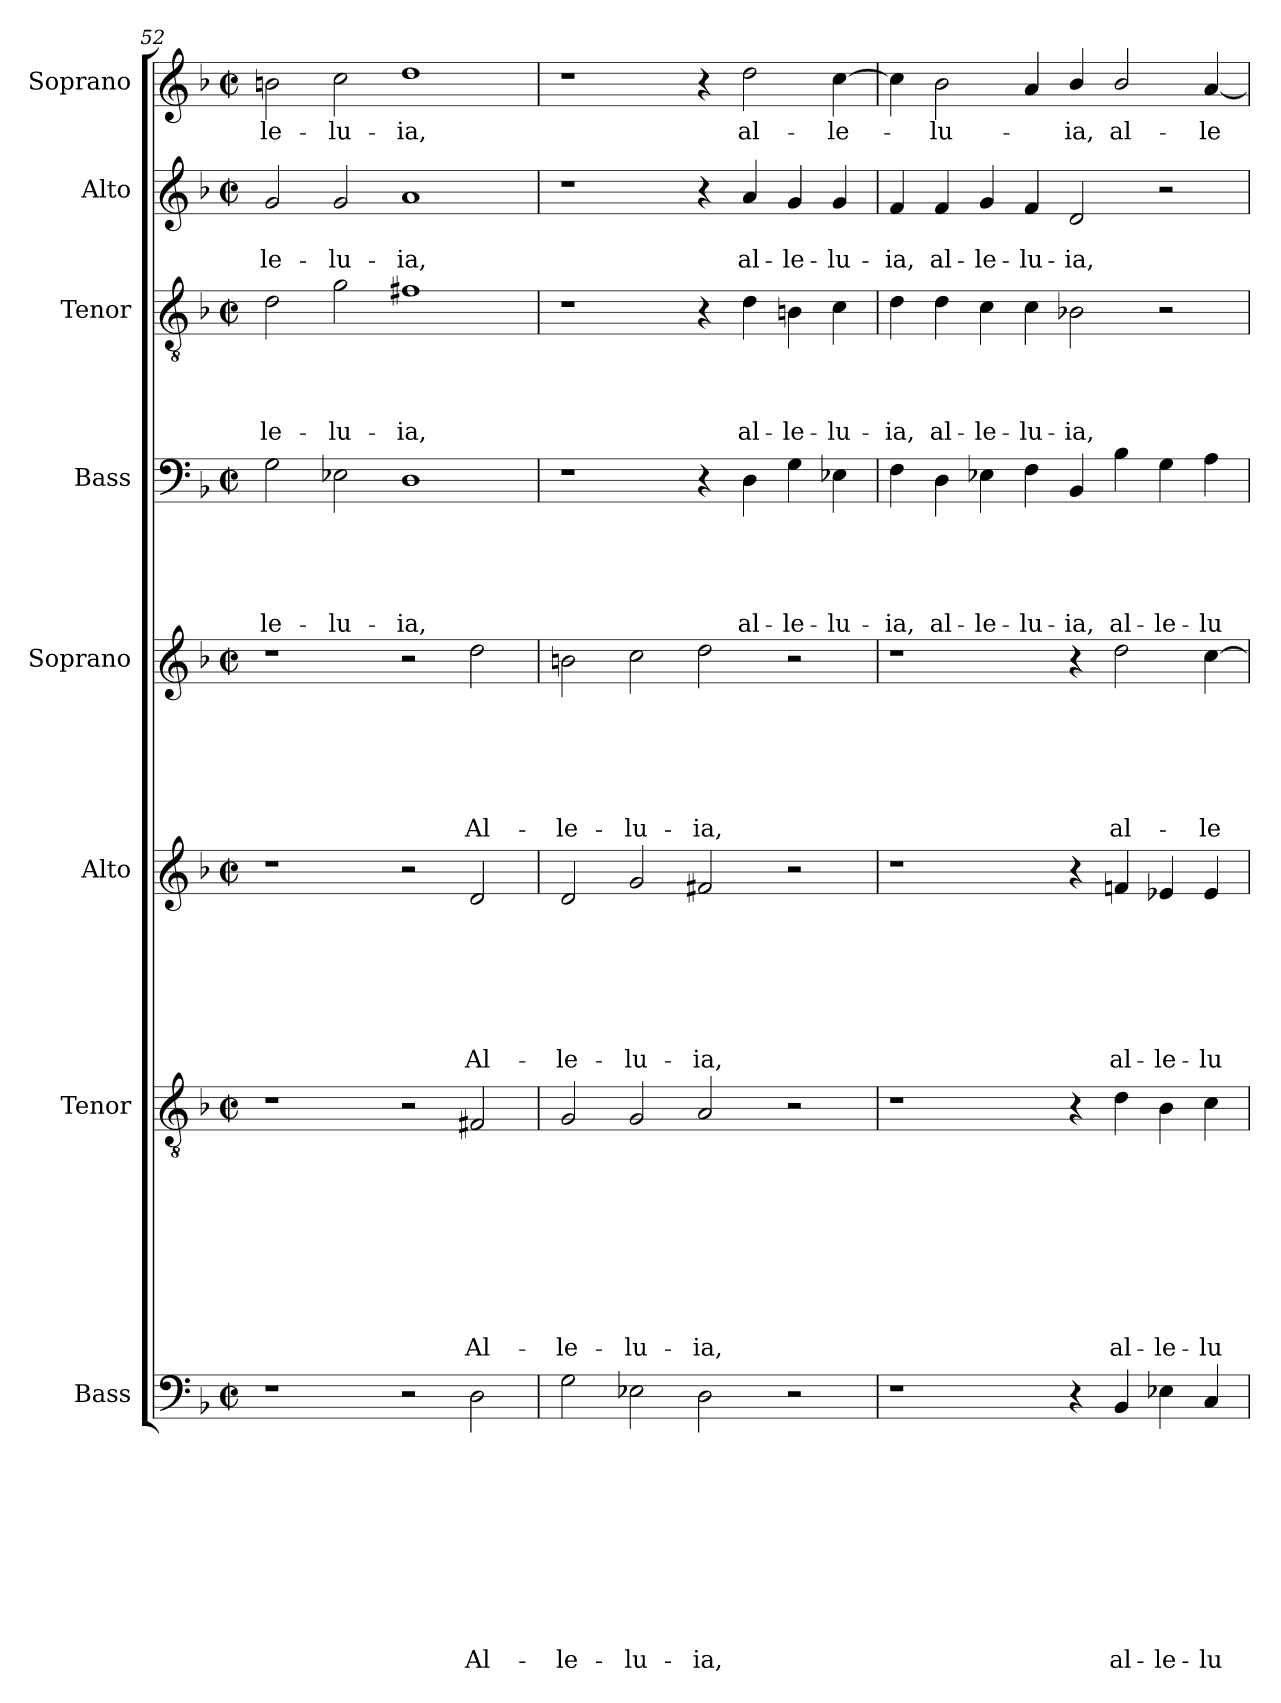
**kern	**text	**text	**text	**text	**text	**text	**text	**text	**text	**text	**kern	**text	**text	**text	**text	**text	**text	**text	**text	**text	**kern	**text	**text	**text	**text	**text	**text	**text	**kern	**text	**text	**text	**text	**text	**text	**kern	**text	**text	**text	**text	**text	**kern	**text	**text	**text	**text	**kern	**text	**text	**kern	**text
*part8	*part8	*part8	*part8	*part8	*part8	*part8	*part8	*part8	*part8	*part8	*part7	*part7	*part7	*part7	*part7	*part7	*part7	*part7	*part7	*part7	*part6	*part6	*part6	*part6	*part6	*part6	*part6	*part6	*part5	*part5	*part5	*part5	*part5	*part5	*part5	*part4	*part4	*part4	*part4	*part4	*part4	*part3	*part3	*part3	*part3	*part3	*part2	*part2	*part2	*part1	*part1
*staff8	*staff8	*staff8	*staff8	*staff8	*staff8	*staff8	*staff8	*staff8	*staff8	*staff8	*staff7	*staff7	*staff7	*staff7	*staff7	*staff7	*staff7	*staff7	*staff7	*staff7	*staff6	*staff6	*staff6	*staff6	*staff6	*staff6	*staff6	*staff6	*staff5	*staff5	*staff5	*staff5	*staff5	*staff5	*staff5	*staff4	*staff4	*staff4	*staff4	*staff4	*staff4	*staff3	*staff3	*staff3	*staff3	*staff3	*staff2	*staff2	*staff2	*staff1	*staff1
*I"Bass	*	*	*	*	*	*	*	*	*	*	*I"Tenor	*	*	*	*	*	*	*	*	*	*I"Alto	*	*	*	*	*	*	*	*I"Soprano	*	*	*	*	*	*	*I"Bass	*	*	*	*	*	*I"Tenor	*	*	*	*	*I"Alto	*	*	*I"Soprano	*
*I'B.	*	*	*	*	*	*	*	*	*	*	*I'T.	*	*	*	*	*	*	*	*	*	*I'A. 2	*	*	*	*	*	*	*	*I'S.	*	*	*	*	*	*	*I'B.	*	*	*	*	*	*I'T.	*	*	*	*	*I'A.	*	*	*I'S.	*
!!LO:LB:g=z
*clefF4	*	*	*	*	*	*	*	*	*	*	*clefGv2	*	*	*	*	*	*	*	*	*	*clefG2	*	*	*	*	*	*	*	*clefG2	*	*	*	*	*	*	*clefF4	*	*	*	*	*	*clefGv2	*	*	*	*	*clefG2	*	*	*clefG2	*
*k[b-]	*	*	*	*	*	*	*	*	*	*	*k[b-]	*	*	*	*	*	*	*	*	*	*k[b-]	*	*	*	*	*	*	*	*k[b-]	*	*	*	*	*	*	*k[b-]	*	*	*	*	*	*k[b-]	*	*	*	*	*k[b-]	*	*	*k[b-]	*
*F:	*	*	*	*	*	*	*	*	*	*	*F:	*	*	*	*	*	*	*	*	*	*F:	*	*	*	*	*	*	*	*F:	*	*	*	*	*	*	*F:	*	*	*	*	*	*F:	*	*	*	*	*F:	*	*	*F:	*
*M2/2	*	*	*	*	*	*	*	*	*	*	*M2/2	*	*	*	*	*	*	*	*	*	*M2/2	*	*	*	*	*	*	*	*M2/2	*	*	*	*	*	*	*M2/2	*	*	*	*	*	*M2/2	*	*	*	*	*M2/2	*	*	*M2/2	*
*met(c|)	*	*	*	*	*	*	*	*	*	*	*met(c|)	*	*	*	*	*	*	*	*	*	*met(c|)	*	*	*	*	*	*	*	*met(c|)	*	*	*	*	*	*	*met(c|)	*	*	*	*	*	*met(c|)	*	*	*	*	*met(c|)	*	*	*met(c|)	*
=52	=52	=52	=52	=52	=52	=52	=52	=52	=52	=52	=52	=52	=52	=52	=52	=52	=52	=52	=52	=52	=52	=52	=52	=52	=52	=52	=52	=52	=52	=52	=52	=52	=52	=52	=52	=52	=52	=52	=52	=52	=52	=52	=52	=52	=52	=52	=52	=52	=52	=52	=52
!	!	!	!	!	!	!	!	!	!	!	!	!	!	!	!	!	!	!	!	!	!	!	!	!	!	!	!	!	!	!	!	!	!	!	!	!	!	!	!	!	!LO:LY:b	!	!	!	!	!LO:LY:b	!	!	!LO:LY:b	!	!LO:LY:b
1r	.	.	.	.	.	.	.	.	.	.	1r	.	.	.	.	.	.	.	.	.	1r	.	.	.	.	.	.	.	1r	.	.	.	.	.	.	2G\	.	.	.	.	-le-	2d\	.	.	.	-le-	2g/	.	-le-	2bn\	-le-
!	!	!	!	!	!	!	!	!	!	!	!	!	!	!	!	!	!	!	!	!	!	!	!	!	!	!	!	!	!	!	!	!	!	!	!	!	!	!	!	!	!LO:LY:b	!	!	!	!	!LO:LY:b	!	!	!LO:LY:b	!	!LO:LY:b
.	.	.	.	.	.	.	.	.	.	.	.	.	.	.	.	.	.	.	.	.	.	.	.	.	.	.	.	.	.	.	.	.	.	.	.	2E-X\	.	.	.	.	-lu-	2g\	.	.	.	-lu-	2g/	.	-lu-	2cc\	-lu-
!	!	!	!	!	!	!	!	!	!	!	!	!	!	!	!	!	!	!	!	!	!	!	!	!	!	!	!	!	!	!	!	!	!	!	!	!	!	!	!	!	!LO:LY:b	!	!	!	!	!LO:LY:b	!	!	!LO:LY:b	!	!LO:LY:b
2r	.	.	.	.	.	.	.	.	.	.	2r	.	.	.	.	.	.	.	.	.	2r	.	.	.	.	.	.	.	2r	.	.	.	.	.	.	1D	.	.	.	.	-ia,	1f#X	.	.	.	-ia,	1a	.	-ia,	1dd	-ia,
!	!	!	!	!	!	!	!	!	!	!LO:LY:b	!	!	!	!	!	!	!	!	!	!LO:LY:b	!	!	!	!	!	!	!	!LO:LY:b	!	!	!	!	!	!	!LO:LY:b	!	!	!	!	!	!	!	!	!	!	!	!	!	!	!	!
2D\	.	.	.	.	.	.	.	.	.	Al-	2F#X/	.	.	.	.	.	.	.	.	Al-	2d/	.	.	.	.	.	.	Al-	2dd\	.	.	.	.	.	Al-	.	.	.	.	.	.	.	.	.	.	.	.	.	.	.	.
=53	=53	=53	=53	=53	=53	=53	=53	=53	=53	=53	=53	=53	=53	=53	=53	=53	=53	=53	=53	=53	=53	=53	=53	=53	=53	=53	=53	=53	=53	=53	=53	=53	=53	=53	=53	=53	=53	=53	=53	=53	=53	=53	=53	=53	=53	=53	=53	=53	=53	=53	=53
!	!	!	!	!	!	!	!	!	!	!LO:LY:b	!	!	!	!	!	!	!	!	!	!LO:LY:b	!	!	!	!	!	!	!	!LO:LY:b	!	!	!	!	!	!	!LO:LY:b	!	!	!	!	!	!	!	!	!	!	!	!	!	!	!	!
2G\	.	.	.	.	.	.	.	.	.	-le-	2G/	.	.	.	.	.	.	.	.	-le-	2d/	.	.	.	.	.	.	-le-	2bn\	.	.	.	.	.	-le-	1r	.	.	.	.	.	1r	.	.	.	.	1r	.	.	1r	.
!	!	!	!	!	!	!	!	!	!	!LO:LY:b	!	!	!	!	!	!	!	!	!	!LO:LY:b	!	!	!	!	!	!	!	!LO:LY:b	!	!	!	!	!	!	!LO:LY:b	!	!	!	!	!	!	!	!	!	!	!	!	!	!	!	!
2E-X\	.	.	.	.	.	.	.	.	.	-lu-	2G/	.	.	.	.	.	.	.	.	-lu-	2g/	.	.	.	.	.	.	-lu-	2cc\	.	.	.	.	.	-lu-	.	.	.	.	.	.	.	.	.	.	.	.	.	.	.	.
!	!	!	!	!	!	!	!	!	!	!LO:LY:b	!	!	!	!	!	!	!	!	!	!LO:LY:b	!	!	!	!	!	!	!	!LO:LY:b	!	!	!	!	!	!	!LO:LY:b	!	!	!	!	!	!	!	!	!	!	!	!	!	!	!	!
2D\	.	.	.	.	.	.	.	.	.	-ia,	2A/	.	.	.	.	.	.	.	.	-ia,	2f#X/	.	.	.	.	.	.	-ia,	2dd\	.	.	.	.	.	-ia,	4r	.	.	.	.	.	4r	.	.	.	.	4r	.	.	4r	.
!	!	!	!	!	!	!	!	!	!	!	!	!	!	!	!	!	!	!	!	!	!	!	!	!	!	!	!	!	!	!	!	!	!	!	!	!	!	!	!	!	!LO:LY:b	!	!	!	!	!LO:LY:b	!	!	!LO:LY:b	!	!LO:LY:b
.	.	.	.	.	.	.	.	.	.	.	.	.	.	.	.	.	.	.	.	.	.	.	.	.	.	.	.	.	.	.	.	.	.	.	.	4D\	.	.	.	.	al-	4d\	.	.	.	al-	4a/	.	al-	2dd\	al-
!	!	!	!	!	!	!	!	!	!	!	!	!	!	!	!	!	!	!	!	!	!	!	!	!	!	!	!	!	!	!	!	!	!	!	!	!	!	!	!	!	!LO:LY:b	!	!	!	!	!LO:LY:b	!	!	!LO:LY:b	!	!
2r	.	.	.	.	.	.	.	.	.	.	2r	.	.	.	.	.	.	.	.	.	2r	.	.	.	.	.	.	.	2r	.	.	.	.	.	.	4G\	.	.	.	.	-le-	4Bn\	.	.	.	-le-	4g/	.	-le-	.	.
!	!	!	!	!	!	!	!	!	!	!	!	!	!	!	!	!	!	!	!	!	!	!	!	!	!	!	!	!	!	!	!	!	!	!	!	!	!	!	!	!	!LO:LY:b	!	!	!	!	!LO:LY:b	!	!	!LO:LY:b	!	!LO:LY:b
.	.	.	.	.	.	.	.	.	.	.	.	.	.	.	.	.	.	.	.	.	.	.	.	.	.	.	.	.	.	.	.	.	.	.	.	4E-X\	.	.	.	.	-lu-	4c\	.	.	.	-lu-	4g/	.	-lu-	[>4cc\	-le-
=54	=54	=54	=54	=54	=54	=54	=54	=54	=54	=54	=54	=54	=54	=54	=54	=54	=54	=54	=54	=54	=54	=54	=54	=54	=54	=54	=54	=54	=54	=54	=54	=54	=54	=54	=54	=54	=54	=54	=54	=54	=54	=54	=54	=54	=54	=54	=54	=54	=54	=54	=54
!	!	!	!	!	!	!	!	!	!	!	!	!	!	!	!	!	!	!	!	!	!	!	!	!	!	!	!	!	!	!	!	!	!	!	!	!	!	!	!	!	!LO:LY:b	!	!	!	!	!LO:LY:b	!	!	!LO:LY:b	!	!
1r	.	.	.	.	.	.	.	.	.	.	1r	.	.	.	.	.	.	.	.	.	1r	.	.	.	.	.	.	.	1r	.	.	.	.	.	.	4F\	.	.	.	.	-ia,	4d\	.	.	.	-ia,	4f/	.	-ia,	4cc\]	.
!	!	!	!	!	!	!	!	!	!	!	!	!	!	!	!	!	!	!	!	!	!	!	!	!	!	!	!	!	!	!	!	!	!	!	!	!	!	!	!	!	!LO:LY:b	!	!	!	!	!LO:LY:b	!	!	!LO:LY:b	!	!LO:LY:b
.	.	.	.	.	.	.	.	.	.	.	.	.	.	.	.	.	.	.	.	.	.	.	.	.	.	.	.	.	.	.	.	.	.	.	.	4D\	.	.	.	.	al-	4d\	.	.	.	al-	4f/	.	al-	2b-\	-lu-
!	!	!	!	!	!	!	!	!	!	!	!	!	!	!	!	!	!	!	!	!	!	!	!	!	!	!	!	!	!	!	!	!	!	!	!	!	!	!	!	!	!LO:LY:b	!	!	!	!	!LO:LY:b	!	!	!LO:LY:b	!	!
.	.	.	.	.	.	.	.	.	.	.	.	.	.	.	.	.	.	.	.	.	.	.	.	.	.	.	.	.	.	.	.	.	.	.	.	4E-X\	.	.	.	.	-le-	4c\	.	.	.	-le-	4g/	.	-le-	.	.
!	!	!	!	!	!	!	!	!	!	!	!	!	!	!	!	!	!	!	!	!	!	!	!	!	!	!	!	!	!	!	!	!	!	!	!	!	!	!	!	!	!LO:LY:b	!	!	!	!	!LO:LY:b	!	!	!LO:LY:b	!	!
.	.	.	.	.	.	.	.	.	.	.	.	.	.	.	.	.	.	.	.	.	.	.	.	.	.	.	.	.	.	.	.	.	.	.	.	4F\	.	.	.	.	-lu-	4c\	.	.	.	-lu-	4f/	.	-lu-	4a/	.
!	!	!	!	!	!	!	!	!	!	!	!	!	!	!	!	!	!	!	!	!	!	!	!	!	!	!	!	!	!	!	!	!	!	!	!	!	!	!	!	!	!LO:LY:b	!	!	!	!	!LO:LY:b	!	!	!LO:LY:b	!	!LO:LY:b
4r	.	.	.	.	.	.	.	.	.	.	4r	.	.	.	.	.	.	.	.	.	4r	.	.	.	.	.	.	.	4r	.	.	.	.	.	.	4BB-/	.	.	.	.	-ia,	2B-X\	.	.	.	-ia,	2d/	.	-ia,	4b-/	-ia,
!	!	!	!	!	!	!	!	!	!	!LO:LY:b	!	!	!	!	!	!	!	!	!	!LO:LY:b	!	!	!	!	!	!	!	!LO:LY:b	!	!	!	!	!	!	!LO:LY:b	!	!	!	!	!	!LO:LY:b	!	!	!	!	!	!	!	!	!	!LO:LY:b
4BB-/	.	.	.	.	.	.	.	.	.	al-	4d\	.	.	.	.	.	.	.	.	al-	4fni/	.	.	.	.	.	.	al-	2dd\	.	.	.	.	.	al-	4B-\	.	.	.	.	al-	.	.	.	.	.	.	.	.	2b-/	al-
!	!	!	!	!	!	!	!	!	!	!LO:LY:b	!	!	!	!	!	!	!	!	!	!LO:LY:b	!	!	!	!	!	!	!	!LO:LY:b	!	!	!	!	!	!	!	!	!	!	!	!	!LO:LY:b	!	!	!	!	!	!	!	!	!	!
4E-X\	.	.	.	.	.	.	.	.	.	-le-	4B-\	.	.	.	.	.	.	.	.	-le-	4e-X/	.	.	.	.	.	.	-le-	.	.	.	.	.	.	.	4G\	.	.	.	.	-le-	2r	.	.	.	.	2r	.	.	.	.
!	!	!	!	!	!	!	!	!	!	!LO:LY:b	!	!	!	!	!	!	!	!	!	!LO:LY:b	!	!	!	!	!	!	!	!LO:LY:b	!	!	!	!	!	!	!LO:LY:b	!	!	!	!	!	!LO:LY:b	!	!	!	!	!	!	!	!	!	!LO:LY:b
4C/	.	.	.	.	.	.	.	.	.	-lu-	4c\	.	.	.	.	.	.	.	.	-lu-	4e-/	.	.	.	.	.	.	-lu-	[>4cc\	.	.	.	.	.	-le-	4A\	.	.	.	.	-lu-	.	.	.	.	.	.	.	.	[<4a/	-le-
=	=	=	=	=	=	=	=	=	=	=	=	=	=	=	=	=	=	=	=	=	=	=	=	=	=	=	=	=	=	=	=	=	=	=	=	=	=	=	=	=	=	=	=	=	=	=	=	=	=	=	=
*-	*-	*-	*-	*-	*-	*-	*-	*-	*-	*-	*-	*-	*-	*-	*-	*-	*-	*-	*-	*-	*-	*-	*-	*-	*-	*-	*-	*-	*-	*-	*-	*-	*-	*-	*-	*-	*-	*-	*-	*-	*-	*-	*-	*-	*-	*-	*-	*-	*-	*-	*-
